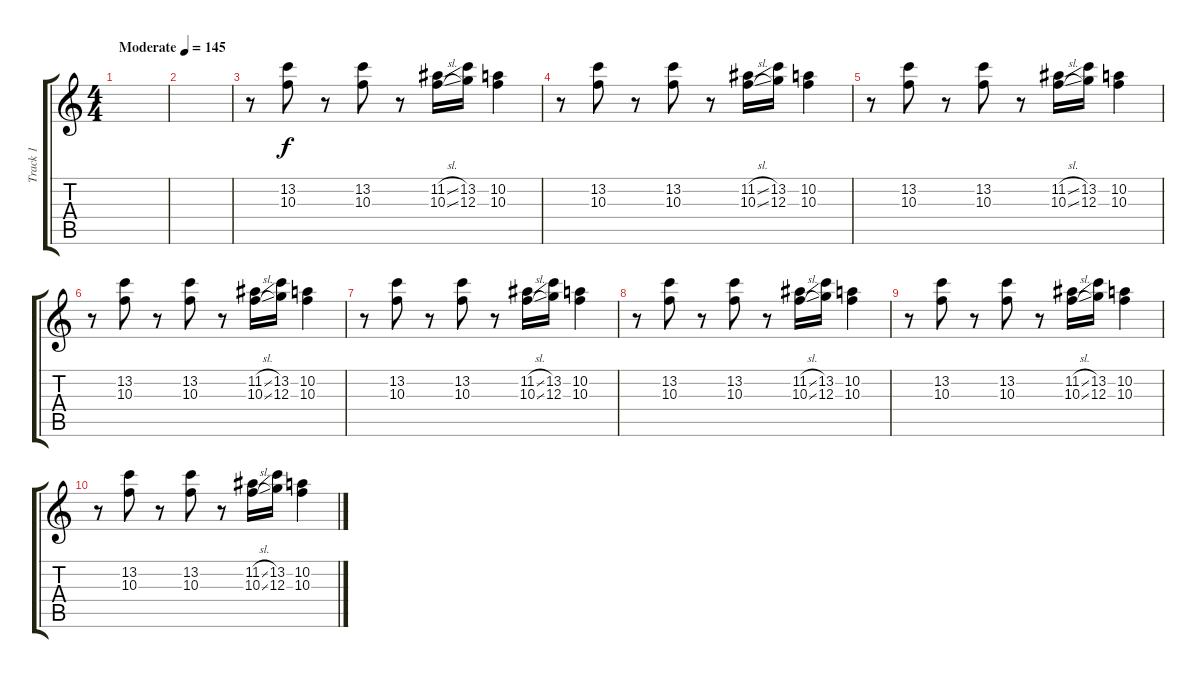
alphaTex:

\track ("Track 1" "Track 1") {instrument electricguitarclean}
\staff {score tabs}
\tuning (E4 B3 G3 D3 A2 E2) {hide}
\ts (4 4)
\tempo (145 "Moderate")
\clef g2
\ks c
|
|
r.8 (13.2 10.3).8 r.8 (13.2 10.3).8 r.8 (11.2{sl} 10.3{sl}).16 (13.2 12.3).16 (10.2 10.3).4 |
r.8 (13.2 10.3).8 r.8 (13.2 10.3).8 r.8 (11.2{sl} 10.3{sl}).16 (13.2 12.3).16 (10.2 10.3).4 |
r.8 (13.2 10.3).8 r.8 (13.2 10.3).8 r.8 (11.2{sl} 10.3{sl}).16 (13.2 12.3).16 (10.2 10.3).4 |
r.8 (13.2 10.3).8 r.8 (13.2 10.3).8 r.8 (11.2{sl} 10.3{sl}).16 (13.2 12.3).16 (10.2 10.3).4 |
r.8 (13.2 10.3).8 r.8 (13.2 10.3).8 r.8 (11.2{sl} 10.3{sl}).16 (13.2 12.3).16 (10.2 10.3).4 |
r.8 (13.2 10.3).8 r.8 (13.2 10.3).8 r.8 (11.2{sl} 10.3{sl}).16 (13.2 12.3).16 (10.2 10.3).4 |
r.8 (13.2 10.3).8 r.8 (13.2 10.3).8 r.8 (11.2{sl} 10.3{sl}).16 (13.2 12.3).16 (10.2 10.3).4 |
r.8 (13.2 10.3).8 r.8 (13.2 10.3).8 r.8 (11.2{sl} 10.3{sl}).16 (13.2 12.3).16 (10.2 10.3).4
